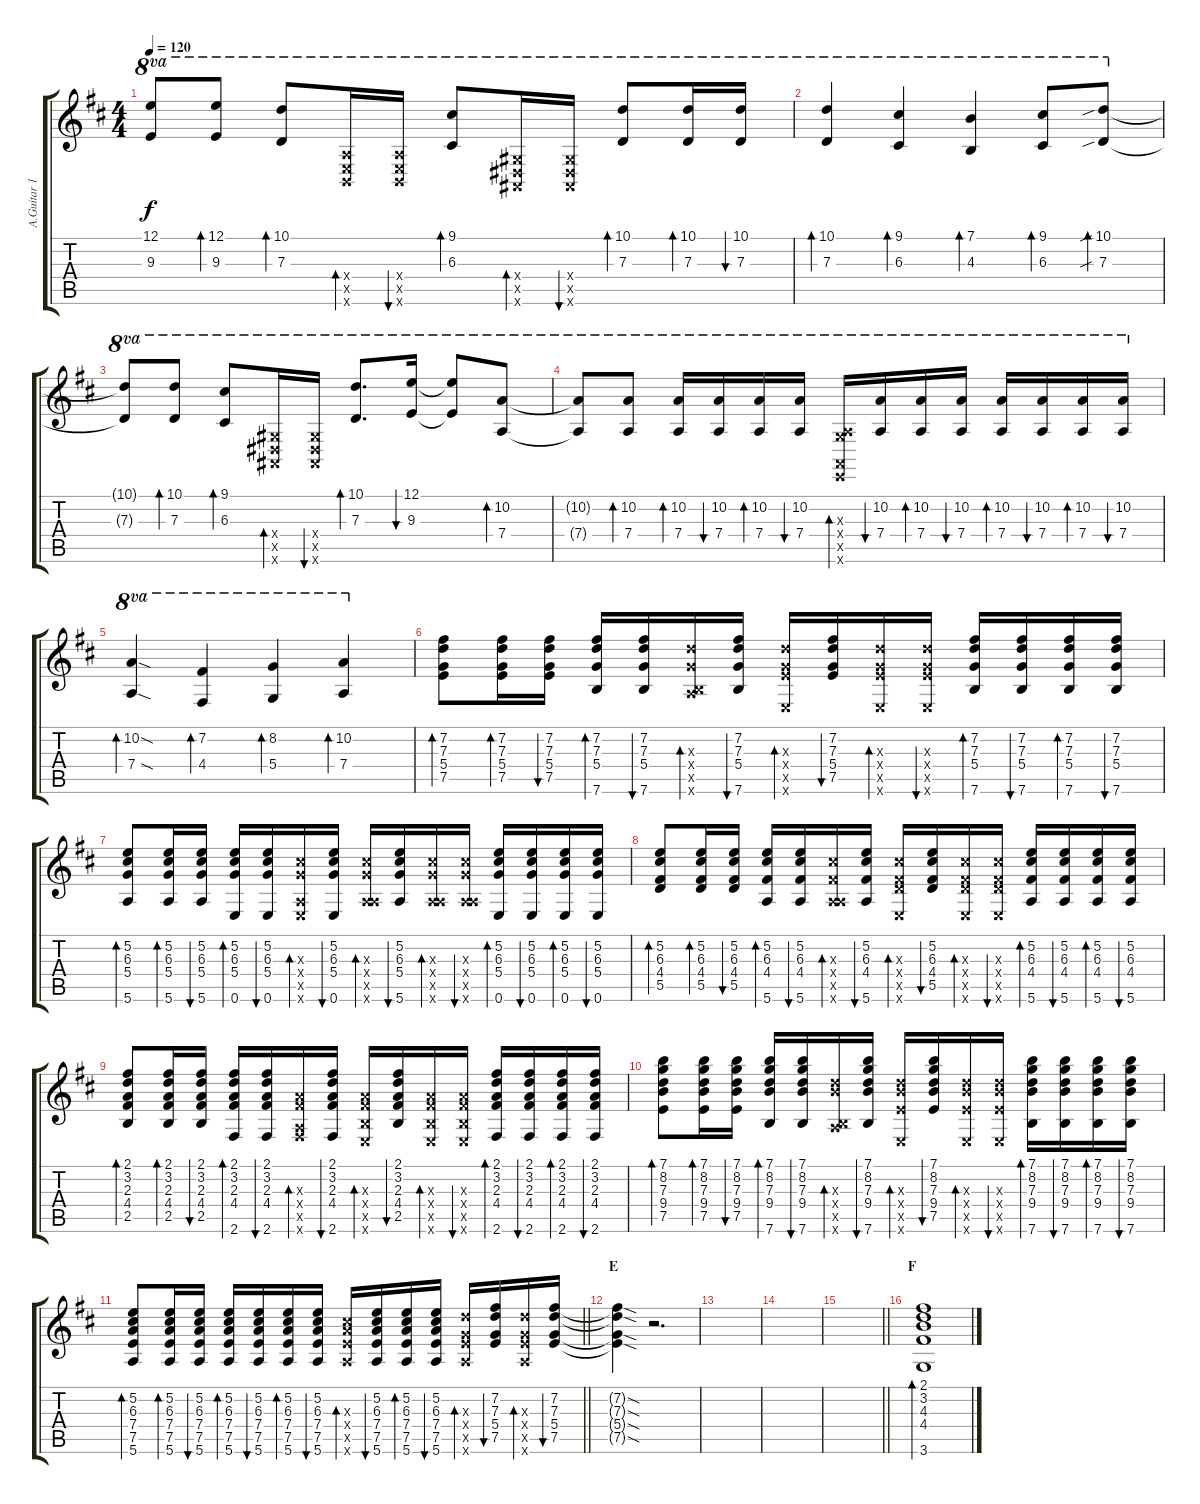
\track ("A.Guitar 1" "A.Guitar 1") {instrument acousticguitarsteel}
\staff {score tabs}
\tuning (E4 B3 G3 D3 A2 E2) {hide}
\ts (4 4)
\tempo 120
\clef g2
\ks d
(12.1{t} 9.3{t}).8{ot 8va dy f} (12.1 9.3).8{bd 30 ot 8va} (10.1 7.3).8{bd 30 ot 8va} (7.4{x} 7.5{x} 7.6{x}).16{bd 30 ot 8va} (7.4{x} 7.5{x} 7.6{x}).16{bu 30 ot 8va} (9.1 6.3).8{bd 30 ot 8va} (6.4{x} 6.5{x} 6.6{x}).16{bd 30 ot 8va} (6.4{x} 6.5{x} 6.6{x}).16{bu 30 ot 8va} (10.1 7.3).8{bd 30 ot 8va} (10.1 7.3).16{bd 30 ot 8va} (10.1 7.3).16{bu 30 ot 8va} |
(10.1 7.3).4{bd 30 ot 8va} (9.1 6.3).4{bd 30 ot 8va} (7.1 4.3).4{bd 30 ot 8va} (9.1 6.3).8{bd 30 ot 8va} (10.1{sib} 7.3{sib}).8{bd 30 ot 8va} |
(10.1{t} 7.3{t}).8{ot 8va} (10.1 7.3).8{bd 30 ot 8va} (9.1 6.3).8{bd 30 ot 8va} (6.4{x} 6.5{x} 6.6{x}).16{bd 30 ot 8va} (6.4{x} 6.5{x} 6.6{x}).16{bu 30 ot 8va} (10.1 7.3).8{d bd 30 ot 8va} (12.1 9.3).16{bu 30 ot 8va} (12.1{t} 9.3{t}).8{ot 8va} (10.2 7.4).8{bd 30 ot 8va} |
(10.2{t} 7.4{t}).8{ot 8va} (10.2 7.4).8{bd 30 ot 8va} (10.2 7.4).16{bd 30 ot 8va} (10.2 7.4).16{bu 30 ot 8va} (10.2 7.4).16{bd 30 ot 8va} (10.2 7.4).16{bu 30 ot 8va} (0.3{x} 7.4{x} 0.5{x} 0.6{x}).16{bd 30 ot 8va} (10.2 7.4).16{bu 30 ot 8va} (10.2 7.4).16{bd 30 ot 8va} (10.2 7.4).16{bu 30 ot 8va} (10.2 7.4).16{bd 30 ot 8va} (10.2 7.4).16{bu 30 ot 8va} (10.2 7.4).16{bd 30 ot 8va} (10.2 7.4).16{bu 30 ot 8va} |
(10.2{sod} 7.4{sod}).4{bd 30 ot 8va} (7.2 4.4).4{bd 30 ot 8va} (8.2 5.4).4{bd 30 ot 8va} (10.2 7.4).4{bd 30 ot 8va} |
(7.2 7.3 5.4 7.5).8{bd 30} (7.2 7.3 5.4 7.5).16{bd 30} (7.2 7.3 5.4 7.5).16{bu 30} (7.2 7.3 5.4 7.6).16{bd 30} (7.2 7.3 5.4 7.6).16{bu 30} (7.3{x} 5.4{x} 0.5{x} 7.6{x}).16{bd 30} (7.2 7.3 5.4 7.6).16{bu 30} (7.3{x} 5.4{x} 7.5{x} 0.6{x}).16{bd 30} (7.2 7.3 5.4 7.5).16{bu 30} (7.3{x} 5.4{x} 7.5{x} 0.6{x}).16{bd 30} (7.3{x} 5.4{x} 7.5{x} 0.6{x}).16{bu 30} (7.2 7.3 5.4 7.6).16{bd 30} (7.2 7.3 5.4 7.6).16{bu 30} (7.2 7.3 5.4 7.6).16{bd 30} (7.2 7.3 5.4 7.6).16{bu 30} |
(5.2 6.3 5.4 5.6).8{bd 30} (5.2 6.3 5.4 5.6).16{bd 30} (5.2 6.3 5.4 5.6).16{bu 30} (5.2 6.3 5.4 0.6).16{bd 30} (5.2 6.3 5.4 0.6).16{bu 30} (6.3{x} 5.4{x} 0.5{x} 0.6{x}).16{bd 30} (5.2 6.3 5.4 0.6).16{bu 30} (6.3{x} 5.4{x} 0.5{x} 5.6{x}).16{bd 30} (5.2 6.3 5.4 5.6).16{bu 30} (6.3{x} 5.4{x} 0.5{x} 5.6{x}).16{bd 30} (6.3{x} 5.4{x} 0.5{x} 5.6{x}).16{bu 30} (5.2 6.3 5.4 0.6).16{bd 30} (5.2 6.3 5.4 0.6).16{bu 30} (5.2 6.3 5.4 0.6).16{bd 30} (5.2 6.3 5.4 0.6).16{bu 30} |
(5.2 6.3 4.4 5.5).8{bd 30} (5.2 6.3 4.4 5.5).16{bd 30} (5.2 6.3 4.4 5.5).16{bu 30} (5.2 6.3 4.4 5.6).16{bd 30} (5.2 6.3 4.4 5.6).16{bu 30} (6.3{x} 4.4{x} 0.5{x} 5.6{x}).16{bd 30} (5.2 6.3 4.4 5.6).16{bu 30} (6.3{x} 4.4{x} 5.5{x} 0.6{x}).16{bd 30} (5.2 6.3 4.4 5.5).16{bu 30} (6.3{x} 4.4{x} 5.5{x} 0.6{x}).16{bd 30} (6.3{x} 4.4{x} 5.5{x} 0.6{x}).16{bu 30} (5.2 6.3 4.4 5.6).16{bd 30} (5.2 6.3 4.4 5.6).16{bu 30} (5.2 6.3 4.4 5.6).16{bd 30} (5.2 6.3 4.4 5.6).16{bu 30} |
(2.1 3.2 2.3 4.4 2.5).8{bd 30} (2.1 3.2 2.3 4.4 2.5).16{bd 30} (2.1 3.2 2.3 4.4 2.5).16{bu 30} (2.1 3.2 2.3 4.4 2.6).16{bd 30} (2.1 3.2 2.3 4.4 2.6).16{bu 30} (2.3{x} 4.4{x} 0.5{x} 2.6{x}).16{bd 30} (2.1 3.2 2.3 4.4 2.6).16{bu 30} (2.3{x} 4.4{x} 2.5{x} 0.6{x}).16{bd 30} (2.1 3.2 2.3 4.4 2.5).16{bu 30} (2.3{x} 4.4{x} 2.5{x} 0.6{x}).16{bd 30} (2.3{x} 4.4{x} 2.5{x} 0.6{x}).16{bu 30} (2.1 3.2 2.3 4.4 2.6).16{bd 30} (2.1 3.2 2.3 4.4 2.6).16{bu 30} (2.1 3.2 2.3 4.4 2.6).16{bd 30} (2.1 3.2 2.3 4.4 2.6).16{bu 30} |
(7.1 8.2 7.3 9.4 7.5).8{bd 30} (7.1 8.2 7.3 9.4 7.5).16{bd 30} (7.1 8.2 7.3 9.4 7.5).16{bu 30} (7.1 8.2 7.3 9.4 7.6).16{bd 30} (7.1 8.2 7.3 9.4 7.6).16{bu 30} (7.3{x} 9.4{x} 0.5{x} 7.6{x}).16{bd 30} (7.1 8.2 7.3 9.4 7.6).16{bu 30} (7.3{x} 9.4{x} 7.5{x} 0.6{x}).16{bd 30} (7.1 8.2 7.3 9.4 7.5).16{bu 30} (7.3{x} 9.4{x} 7.5{x} 0.6{x}).16{bd 30} (7.3{x} 9.4{x} 7.5{x} 0.6{x}).16{bu 30} (7.1 8.2 7.3 9.4 7.6).16{bd 30} (7.1 8.2 7.3 9.4 7.6).16{bu 30} (7.1 8.2 7.3 9.4 7.6).16{bd 30} (7.1 8.2 7.3 9.4 7.6).16{bu 30} |
\barLineRight lightlight
(5.2 6.3 7.4 7.5 5.6).8{bd 30} (5.2 6.3 7.4 7.5 5.6).16{bd 30} (5.2 6.3 7.4 7.5 5.6).16{bu 30} (5.2 6.3 7.4 7.5 5.6).16{bd 30} (5.2 6.3 7.4 7.5 5.6).16{bu 30} (5.2 6.3 7.4 7.5 5.6).16{bd 30} (5.2 6.3 7.4 7.5 5.6).16{bu 30} (6.3{x} 7.4{x} 7.5{x} 5.6{x}).16{bd 30} (5.2 6.3 7.4 7.5 5.6).16{bu 30} (5.2 6.3 7.4 7.5 5.6).16{bd 30} (5.2 6.3 7.4 7.5 5.6).16{bu 30} (7.3{x} 5.4{x} 7.5{x} 5.6{x}).16{bd 30} (7.2 7.3 5.4 7.5).16{bu 30} (7.3{x} 5.4{x} 7.5{x} 5.6{x}).16{bd 30} (7.2 7.3 5.4 7.5).16{bu 30} |
\section ("" "E")
(7.2{sod t} 7.3{sod t} 5.4{sod t} 7.5{sod t}).4 r.2{d} |
|
|
\barLineRight lightlight
|
\section ("" "F")
(2.1 3.2 4.3 4.4 3.6).1{bd 120}
